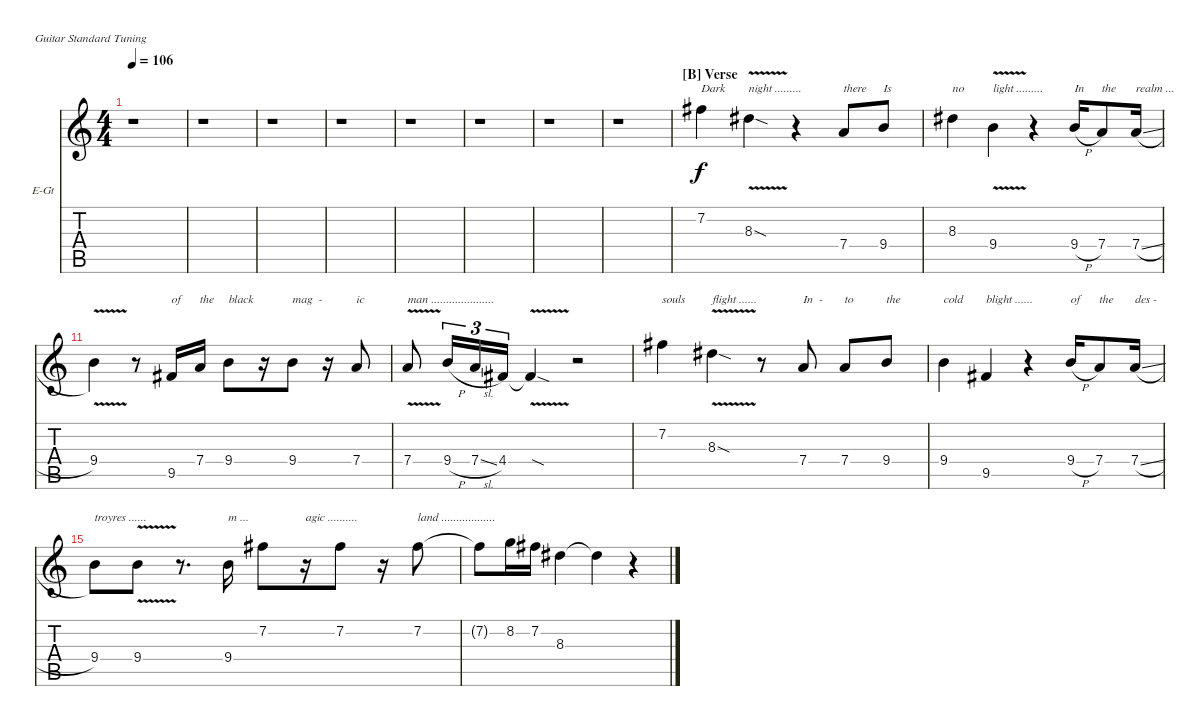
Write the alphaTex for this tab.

\bracketExtendMode nobrackets
\firstSystemTrackNameOrientation horizontal
\otherSystemsTrackNameOrientation horizontal
\defaultBarNumberDisplay FirstOfSystem
\track ("Claus Meine" "E-Gt") {instrument distortionguitar}
\staff {score tabs}
\tuning (E4 B3 G3 D3 A2 E2)
\ts (4 4)
\tempo 106
\clef g2
\ks c
r.1{dy f} |
r.1 |
r.1 |
r.1 |
r.1 |
r.1 |
r.1 |
r.1 |
\section ("B" "Verse")
7.2.4{txt "Dark"} 8.3{v sod}.4{txt "night ........."} r.4 7.4.8{txt "there"} 9.4.8{txt "Is"} |
8.3.4{txt "no"} 9.4{v}.4{txt "light ........."} r.4 9.4{h}.16{txt "In"} 7.4.8{txt "the"} 7.4{sl}.16{txt "realm ..."} |
9.4{v}.4 r.8 9.5.16{txt "of"} 7.4.16{txt "the"} 9.4.8{txt "black"} r.16 9.4.8{txt "mag  -"} r.16 7.4.8{txt "ic"} |
7.4{v}.8{txt "man ....................."} 9.4{h}.16{tu (3 2)} 7.4{sl}.16{tu (3 2)} 4.4.16{tu (3 2)} 4.4{v sod t}.4 r.2 |
7.2.4{txt "souls"} 8.3{v sod}.4{txt "flight ......"} r.8 7.4.8{txt "In  -"} 7.4.8{txt "to"} 9.4.8{txt "the"} |
9.4.4{txt "cold"} 9.5.4{txt "blight ......"} r.4 9.4{h}.16{txt "of"} 7.4.8{txt "the"} 7.4{sl}.16{txt "des -"} |
\scale
0.521357 9.4.8{txt "troyres ......"} 9.4{v}.8 r.8{d} 9.4.16{txt "m ..."} 7.2.8 r.16{txt "agic .........."} 7.2.8 r.16 7.2.8{txt "land .................."} |
\scale
0.478539 7.2{t}.8 8.2.16 7.2.16 8.3.4 8.3{t}.4 r.4
